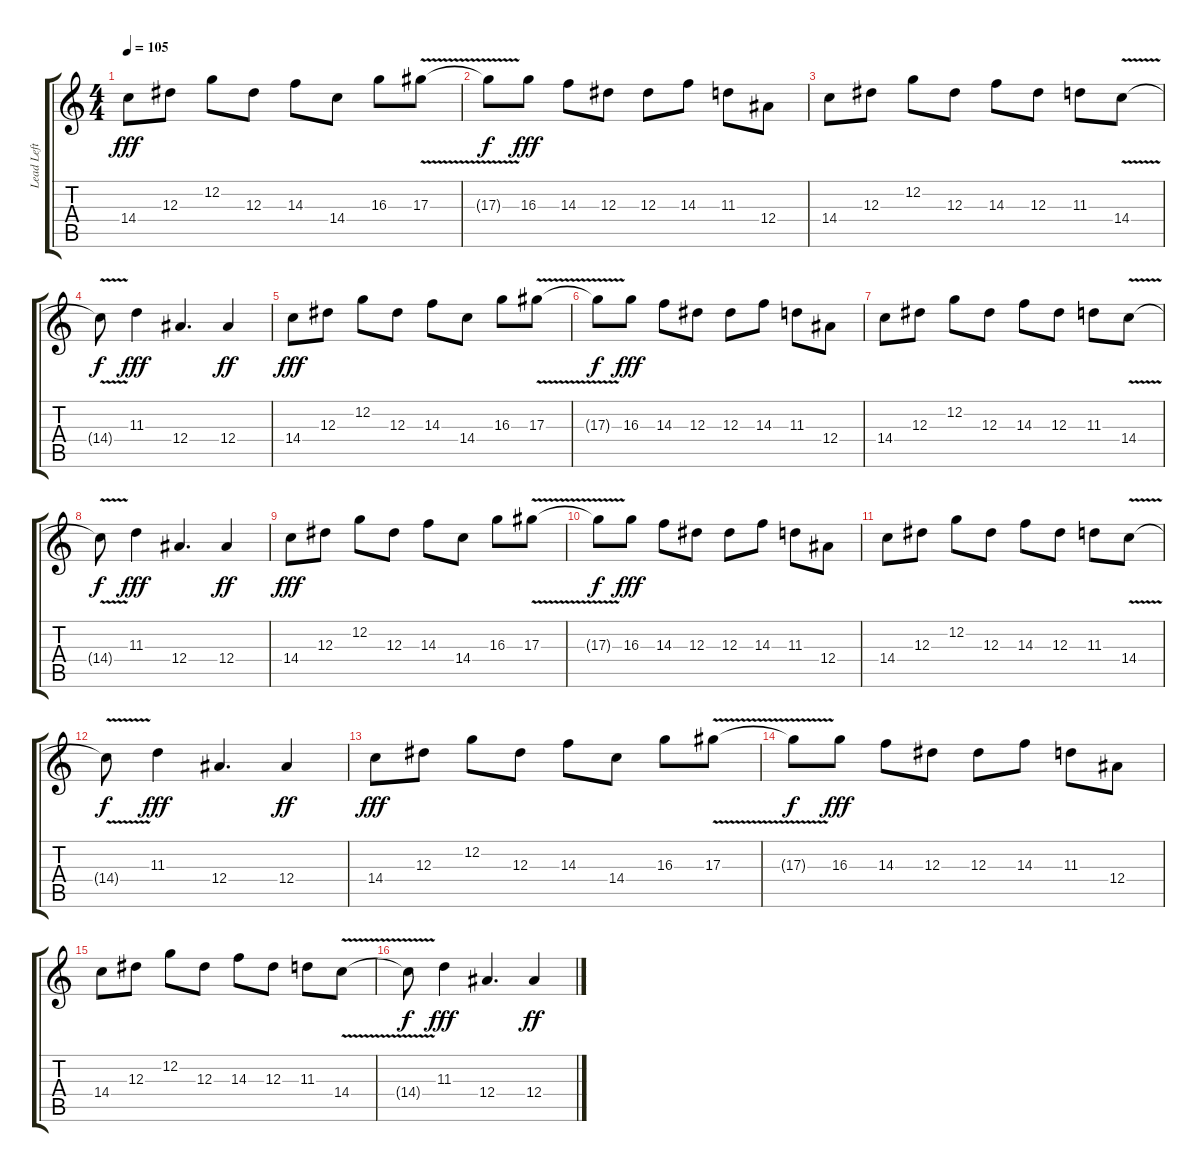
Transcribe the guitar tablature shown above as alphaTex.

\track ("Lead Left" "Lead Left") {instrument distortionguitar}
\staff {score tabs}
\tuning (C4 G3 Eb3 Bb2 F2 C2) {hide}
\ts (4 4)
\tempo 105
\clef g2
\ks c
14.4.8{dy fff} 12.3.8 12.2.8 12.3.8 14.3.8 14.4.8 16.3.8 17.3{v}.8 |
17.3{t}.8{dy f} 16.3.8{dy fff} 14.3.8 12.3.8 12.3.8 14.3.8 11.3.8 12.4.8 |
14.4.8 12.3.8 12.2.8 12.3.8 14.3.8 12.3.8 11.3.8 14.4{v}.8 |
14.4{t}.8{dy f} 11.3.4{dy fff} 12.4.4{d} 12.4.4{dy ff} |
14.4.8{dy fff} 12.3.8 12.2.8 12.3.8 14.3.8 14.4.8 16.3.8 17.3{v}.8 |
17.3{t}.8{dy f} 16.3.8{dy fff} 14.3.8 12.3.8 12.3.8 14.3.8 11.3.8 12.4.8 |
14.4.8 12.3.8 12.2.8 12.3.8 14.3.8 12.3.8 11.3.8 14.4{v}.8 |
14.4{t}.8{dy f} 11.3.4{dy fff} 12.4.4{d} 12.4.4{dy ff} |
14.4.8{dy fff} 12.3.8 12.2.8 12.3.8 14.3.8 14.4.8 16.3.8 17.3{v}.8 |
17.3{t}.8{dy f} 16.3.8{dy fff} 14.3.8 12.3.8 12.3.8 14.3.8 11.3.8 12.4.8 |
14.4.8 12.3.8 12.2.8 12.3.8 14.3.8 12.3.8 11.3.8 14.4{v}.8 |
14.4{t}.8{dy f} 11.3.4{dy fff} 12.4.4{d} 12.4.4{dy ff} |
14.4.8{dy fff} 12.3.8 12.2.8 12.3.8 14.3.8 14.4.8 16.3.8 17.3{v}.8 |
17.3{t}.8{dy f} 16.3.8{dy fff} 14.3.8 12.3.8 12.3.8 14.3.8 11.3.8 12.4.8 |
14.4.8 12.3.8 12.2.8 12.3.8 14.3.8 12.3.8 11.3.8 14.4{v}.8 |
14.4{t}.8{dy f} 11.3.4{dy fff} 12.4.4{d} 12.4.4{dy ff}
